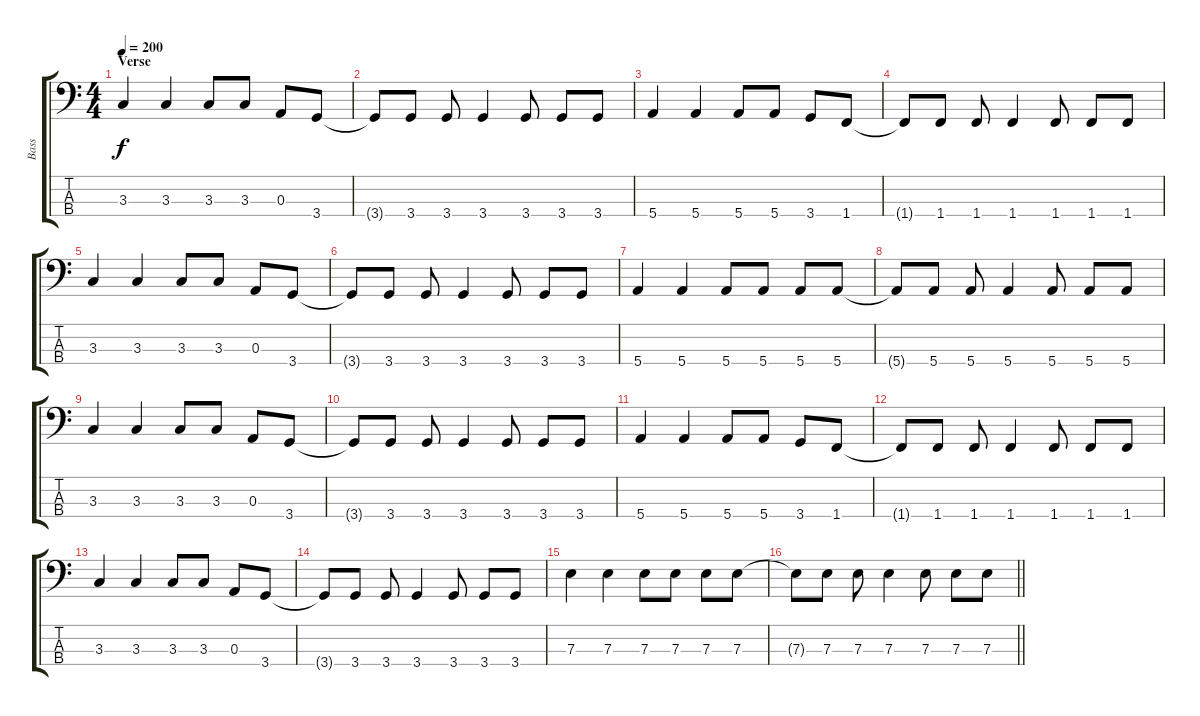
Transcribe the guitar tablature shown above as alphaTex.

\track ("Bass" "Bass") {instrument electricbasspick}
\staff {score tabs}
\tuning (G2 D2 A1 E1) {hide}
\ts (4 4)
\section ("" "Verse")
\tempo 200
\clef f4
\ks c
3.3.4{dy f} 3.3.4 3.3.8 3.3.8 0.3.8 3.4.8 |
3.4{t}.8 3.4.8 3.4.8 3.4.4 3.4.8 3.4.8 3.4.8 |
5.4.4 5.4.4 5.4.8 5.4.8 3.4.8 1.4.8 |
1.4{t}.8 1.4.8 1.4.8 1.4.4 1.4.8 1.4.8 1.4.8 |
3.3.4 3.3.4 3.3.8 3.3.8 0.3.8 3.4.8 |
3.4{t}.8 3.4.8 3.4.8 3.4.4 3.4.8 3.4.8 3.4.8 |
5.4.4 5.4.4 5.4.8 5.4.8 5.4.8 5.4.8 |
5.4{t}.8 5.4.8 5.4.8 5.4.4 5.4.8 5.4.8 5.4.8 |
3.3.4 3.3.4 3.3.8 3.3.8 0.3.8 3.4.8 |
3.4{t}.8 3.4.8 3.4.8 3.4.4 3.4.8 3.4.8 3.4.8 |
5.4.4 5.4.4 5.4.8 5.4.8 3.4.8 1.4.8 |
1.4{t}.8 1.4.8 1.4.8 1.4.4 1.4.8 1.4.8 1.4.8 |
3.3.4 3.3.4 3.3.8 3.3.8 0.3.8 3.4.8 |
3.4{t}.8 3.4.8 3.4.8 3.4.4 3.4.8 3.4.8 3.4.8 |
7.3.4 7.3.4 7.3.8 7.3.8 7.3.8 7.3.8 |
\barLineRight lightlight
7.3{t}.8 7.3.8 7.3.8 7.3.4 7.3.8 7.3.8 7.3.8
